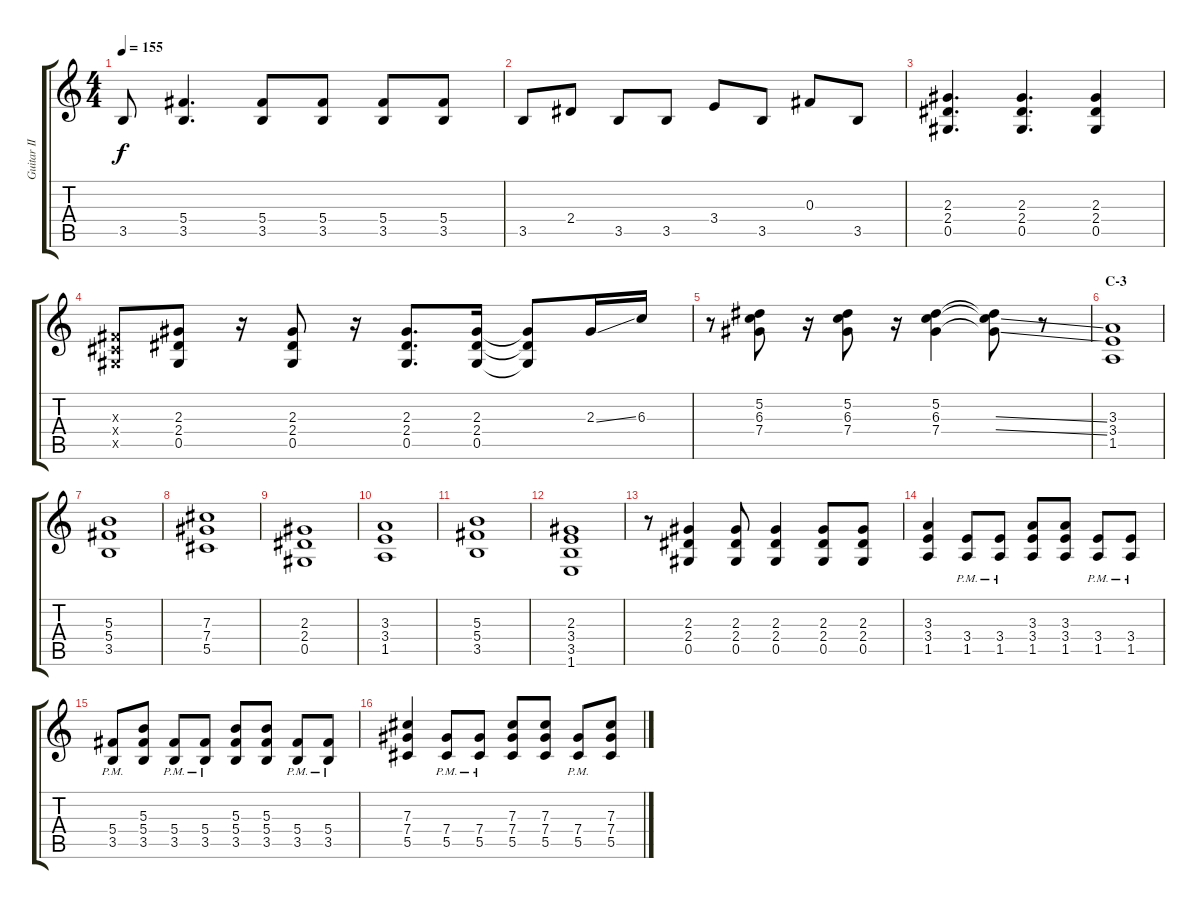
\track ("Guitar II" "Guitar II") {instrument distortionguitar}
\staff {score tabs}
\tuning (Eb4 Bb3 Gb3 Db3 Ab2 Eb2) {hide}
\ts (4 4)
\tempo 155
\clef g2
\ks c
3.5.8{dy f} (5.4 3.5).4{d} (5.4 3.5).8 (5.4 3.5).8 (5.4 3.5).8 (5.4 3.5).8 |
3.5.8 2.4.8 3.5.8 3.5.8 3.4.8 3.5.8 0.3.8 3.5.8 |
(2.3 2.4 0.5).4{d} (2.3 2.4 0.5).4{d} (2.3 2.4 0.5).4 |
(0.3{x} 0.4{x} 0.5{x}).8 (2.3 2.4 0.5).8 r.16 (2.3 2.4 0.5).8 r.16 (2.3 2.4 0.5).8{d} (2.3 2.4 0.5).16 (2.3{t} 2.4{t} 0.5{t}).8 2.3{ss}.16 6.3.16 |
r.8 (5.2 6.3 7.4).8 r.16 (5.2 6.3 7.4).8 r.16 (5.2 6.3 7.4).4 (5.2{t} 6.3{ss t} 7.4{ss t}).8 r.8 |
\section ("" "C-3")
(3.3 3.4 1.5).1 |
(5.3 5.4 3.5).1 |
(7.3 7.4 5.5).1 |
(2.3 2.4 0.5).1 |
(3.3 3.4 1.5).1 |
(5.3 5.4 3.5).1 |
(2.3 3.4 3.5 1.6).1 |
r.8 (2.3 2.4 0.5).4 (2.3 2.4 0.5).8 (2.3 2.4 0.5).4 (2.3 2.4 0.5).8 (2.3 2.4 0.5).8 |
(3.3 3.4 1.5).4 (3.4{pm} 1.5{pm}).8 (3.4{pm} 1.5{pm}).8 (3.3 3.4 1.5).8 (3.3 3.4 1.5).8 (3.4{pm} 1.5{pm}).8 (3.4{pm} 1.5{pm}).8 |
(5.4{pm} 3.5{pm}).8 (5.3 5.4 3.5).8 (5.4{pm} 3.5{pm}).8 (5.4{pm} 3.5{pm}).8 (5.3 5.4 3.5).8 (5.3 5.4 3.5).8 (5.4{pm} 3.5{pm}).8 (5.4{pm} 3.5{pm}).8 |
(7.3 7.4 5.5).4 (7.4{pm} 5.5{pm}).8 (7.4{pm} 5.5{pm}).8 (7.3 7.4 5.5).8 (7.3 7.4 5.5).8 (7.4{pm} 5.5{pm}).8 (7.3 7.4 5.5).8
